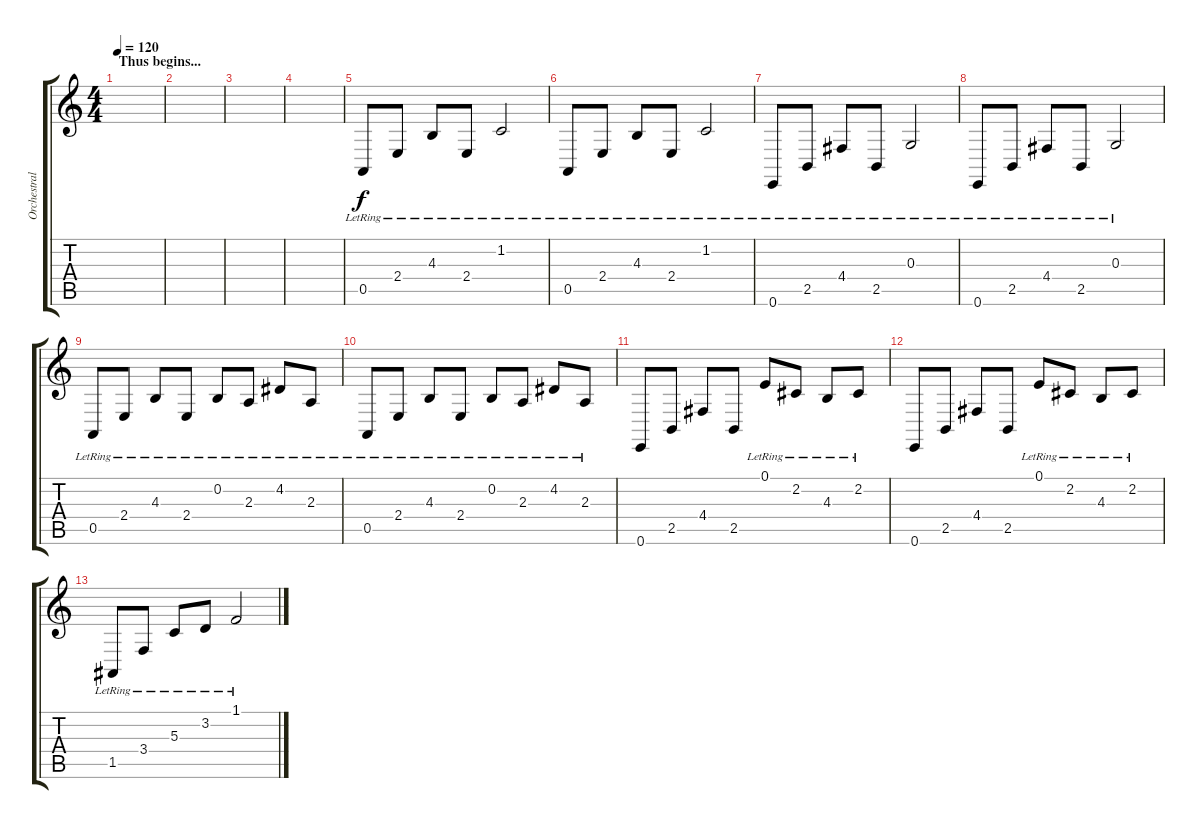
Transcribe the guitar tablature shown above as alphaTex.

\track ("Orchestral Harp" "Orchestral") {instrument orchestralharp}
\staff {score tabs}
\tuning (E4 B3 G3 D3 A2 E2) {hide}
\ts (4 4)
\section ("" "Thus begins...")
\tempo 120
\clef g2
\ks c
|
|
|
|
0.5{lr}.8 2.4{lr}.8 4.3{lr}.8 2.4{lr}.8 1.2{lr}.2 |
0.5{lr}.8 2.4{lr}.8 4.3{lr}.8 2.4{lr}.8 1.2{lr}.2 |
0.6{lr}.8 2.5{lr}.8 4.4{lr}.8 2.5{lr}.8 0.3{lr}.2 |
0.6{lr}.8 2.5{lr}.8 4.4{lr}.8 2.5{lr}.8 0.3{lr}.2 |
0.5{lr}.8 2.4{lr}.8 4.3{lr}.8 2.4{lr}.8 0.2{lr}.8 2.3{lr}.8 4.2{lr}.8 2.3{lr}.8 |
0.5{lr}.8 2.4{lr}.8 4.3{lr}.8 2.4{lr}.8 0.2{lr}.8 2.3{lr}.8 4.2{lr}.8 2.3{lr}.8 |
0.6.8 2.5.8 4.4.8 2.5.8 0.1{lr}.8 2.2{lr}.8 4.3{lr}.8 2.2{lr}.8 |
0.6.8 2.5.8 4.4.8 2.5.8 0.1{lr}.8 2.2{lr}.8 4.3{lr}.8 2.2{lr}.8 |
1.5{lr}.8 3.4{lr}.8 5.3{lr}.8 3.2{lr}.8 1.1{lr}.2
